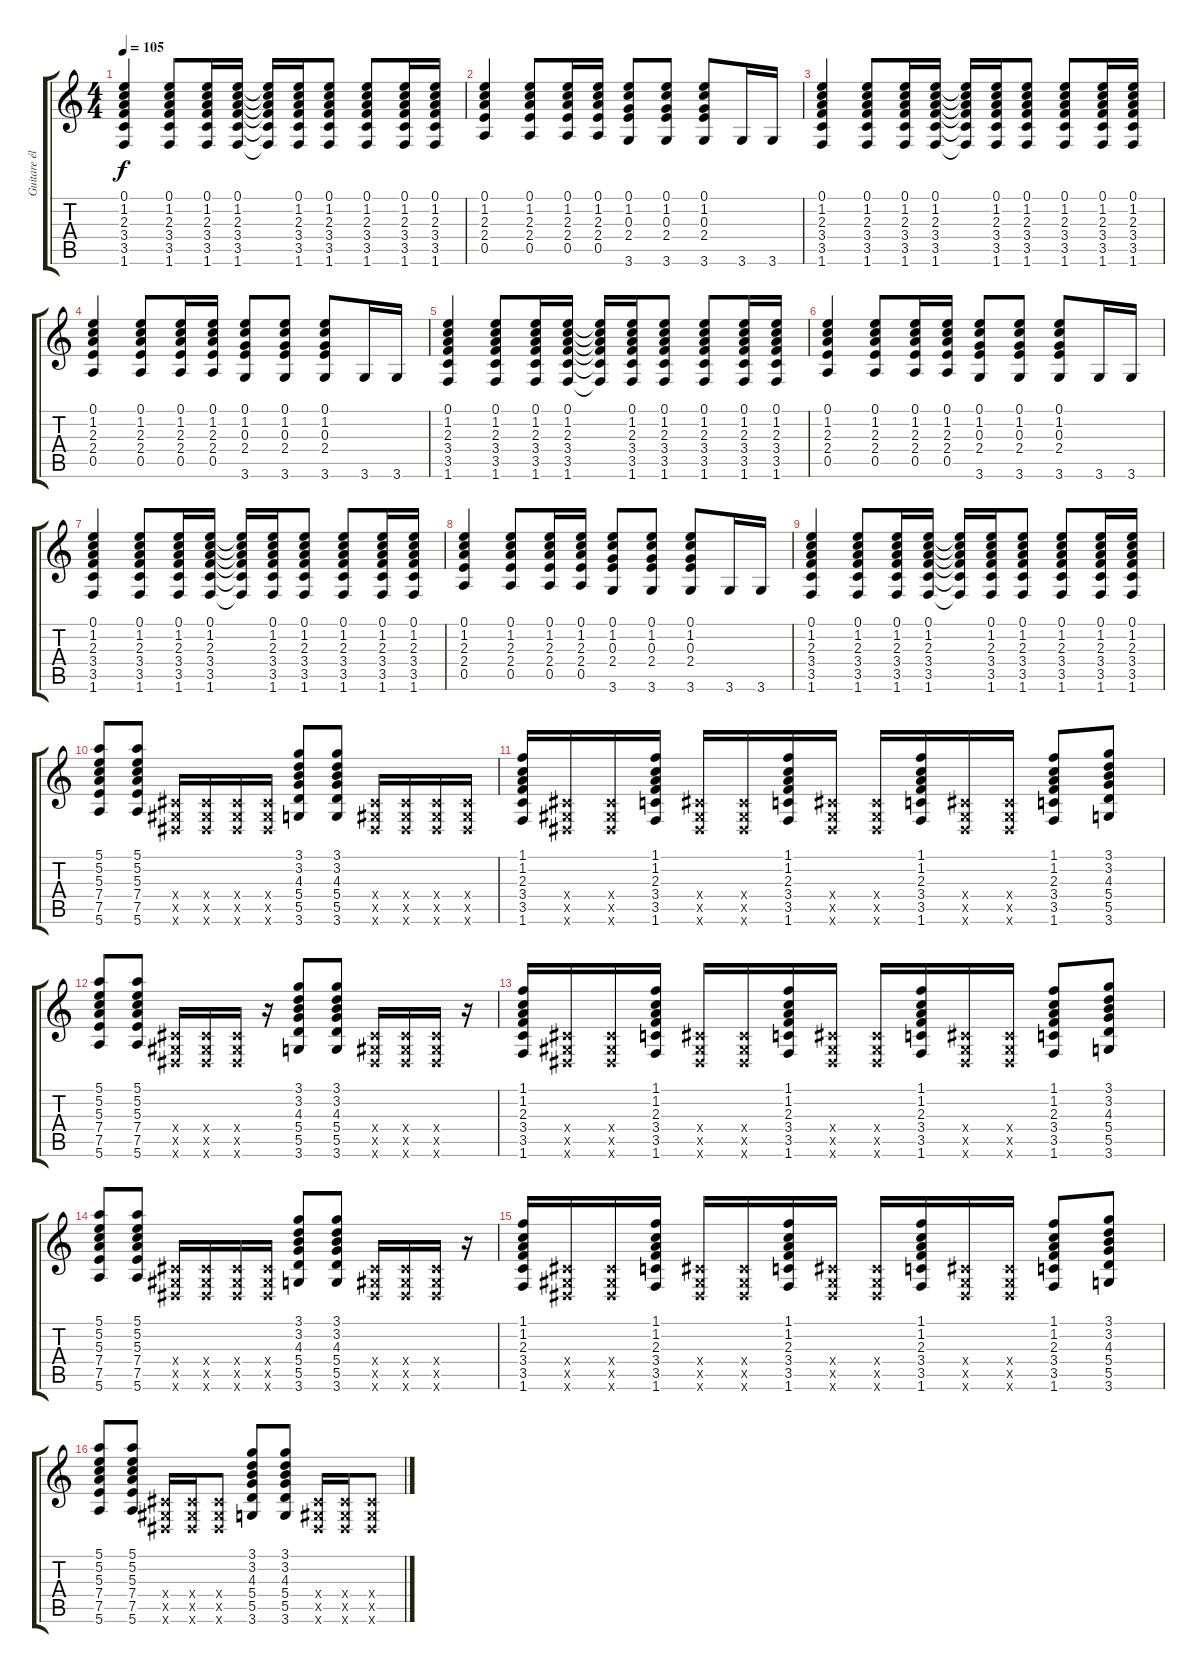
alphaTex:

\track ("Guitare électrique" "Guitare él") {instrument electricguitarclean}
\staff {score tabs}
\tuning (E4 B3 G3 D3 A2 E2) {hide}
\ts (4 4)
\tempo 105
\clef g2
\ks c
(0.1 1.2 2.3 3.4 3.5 1.6).4{dy f} (0.1 1.2 2.3 3.4 3.5 1.6).8 (0.1 1.2 2.3 3.4 3.5 1.6).16 (0.1 1.2 2.3 3.4 3.5 1.6).16 (0.1{t} 1.2{t} 2.3{t} 3.4{t} 3.5{t} 1.6{t}).16 (0.1 1.2 2.3 3.4 3.5 1.6).16 (0.1 1.2 2.3 3.4 3.5 1.6).8 (0.1 1.2 2.3 3.4 3.5 1.6).8 (0.1 1.2 2.3 3.4 3.5 1.6).16 (0.1 1.2 2.3 3.4 3.5 1.6).16 |
(0.1 1.2 2.3 2.4 0.5).4 (0.1 1.2 2.3 2.4 0.5).8 (0.1 1.2 2.3 2.4 0.5).16 (0.1 1.2 2.3 2.4 0.5).16 (0.1 1.2 0.3 2.4 3.6).8 (0.1 1.2 0.3 2.4 3.6).8 (0.1 1.2 0.3 2.4 3.6).8 3.6.16 3.6.16 |
(0.1 1.2 2.3 3.4 3.5 1.6).4 (0.1 1.2 2.3 3.4 3.5 1.6).8 (0.1 1.2 2.3 3.4 3.5 1.6).16 (0.1 1.2 2.3 3.4 3.5 1.6).16 (0.1{t} 1.2{t} 2.3{t} 3.4{t} 3.5{t} 1.6{t}).16 (0.1 1.2 2.3 3.4 3.5 1.6).16 (0.1 1.2 2.3 3.4 3.5 1.6).8 (0.1 1.2 2.3 3.4 3.5 1.6).8 (0.1 1.2 2.3 3.4 3.5 1.6).16 (0.1 1.2 2.3 3.4 3.5 1.6).16 |
(0.1 1.2 2.3 2.4 0.5).4 (0.1 1.2 2.3 2.4 0.5).8 (0.1 1.2 2.3 2.4 0.5).16 (0.1 1.2 2.3 2.4 0.5).16 (0.1 1.2 0.3 2.4 3.6).8 (0.1 1.2 0.3 2.4 3.6).8 (0.1 1.2 0.3 2.4 3.6).8 3.6.16 3.6.16 |
(0.1 1.2 2.3 3.4 3.5 1.6).4 (0.1 1.2 2.3 3.4 3.5 1.6).8 (0.1 1.2 2.3 3.4 3.5 1.6).16 (0.1 1.2 2.3 3.4 3.5 1.6).16 (0.1{t} 1.2{t} 2.3{t} 3.4{t} 3.5{t} 1.6{t}).16 (0.1 1.2 2.3 3.4 3.5 1.6).16 (0.1 1.2 2.3 3.4 3.5 1.6).8 (0.1 1.2 2.3 3.4 3.5 1.6).8 (0.1 1.2 2.3 3.4 3.5 1.6).16 (0.1 1.2 2.3 3.4 3.5 1.6).16 |
(0.1 1.2 2.3 2.4 0.5).4 (0.1 1.2 2.3 2.4 0.5).8 (0.1 1.2 2.3 2.4 0.5).16 (0.1 1.2 2.3 2.4 0.5).16 (0.1 1.2 0.3 2.4 3.6).8 (0.1 1.2 0.3 2.4 3.6).8 (0.1 1.2 0.3 2.4 3.6).8 3.6.16 3.6.16 |
(0.1 1.2 2.3 3.4 3.5 1.6).4 (0.1 1.2 2.3 3.4 3.5 1.6).8 (0.1 1.2 2.3 3.4 3.5 1.6).16 (0.1 1.2 2.3 3.4 3.5 1.6).16 (0.1{t} 1.2{t} 2.3{t} 3.4{t} 3.5{t} 1.6{t}).16 (0.1 1.2 2.3 3.4 3.5 1.6).16 (0.1 1.2 2.3 3.4 3.5 1.6).8 (0.1 1.2 2.3 3.4 3.5 1.6).8 (0.1 1.2 2.3 3.4 3.5 1.6).16 (0.1 1.2 2.3 3.4 3.5 1.6).16 |
(0.1 1.2 2.3 2.4 0.5).4 (0.1 1.2 2.3 2.4 0.5).8 (0.1 1.2 2.3 2.4 0.5).16 (0.1 1.2 2.3 2.4 0.5).16 (0.1 1.2 0.3 2.4 3.6).8 (0.1 1.2 0.3 2.4 3.6).8 (0.1 1.2 0.3 2.4 3.6).8 3.6.16 3.6.16 |
(0.1 1.2 2.3 3.4 3.5 1.6).4 (0.1 1.2 2.3 3.4 3.5 1.6).8 (0.1 1.2 2.3 3.4 3.5 1.6).16 (0.1 1.2 2.3 3.4 3.5 1.6).16 (0.1{t} 1.2{t} 2.3{t} 3.4{t} 3.5{t} 1.6{t}).16 (0.1 1.2 2.3 3.4 3.5 1.6).16 (0.1 1.2 2.3 3.4 3.5 1.6).8 (0.1 1.2 2.3 3.4 3.5 1.6).8 (0.1 1.2 2.3 3.4 3.5 1.6).16 (0.1 1.2 2.3 3.4 3.5 1.6).16 |
(5.1 5.2 5.3 7.4 7.5 5.6).8 (5.1 5.2 5.3 7.4 7.5 5.6).8 (-1.4{x} -1.5{x} -1.6{x}).16 (-1.4{x} -1.5{x} -1.6{x}).16 (-1.4{x} -1.5{x} -1.6{x}).16 (-1.4{x} -1.5{x} -1.6{x}).16 (3.1 3.2 4.3 5.4 5.5 3.6).8 (3.1 3.2 4.3 5.4 5.5 3.6).8 (-1.4{x} -1.5{x} -1.6{x}).16 (-1.4{x} -1.5{x} -1.6{x}).16 (-1.4{x} -1.5{x} -1.6{x}).16 (-1.4{x} -1.5{x} -1.6{x}).16 |
(1.1 1.2 2.3 3.4 3.5 1.6).16 (-1.4{x} -1.5{x} -1.6{x}).16 (-1.4{x} -1.5{x} -1.6{x}).16 (1.1 1.2 2.3 3.4 3.5 1.6).16 (-1.4{x} -1.5{x} -1.6{x}).16 (-1.4{x} -1.5{x} -1.6{x}).16 (1.1 1.2 2.3 3.4 3.5 1.6).16 (-1.4{x} -1.5{x} -1.6{x}).16 (-1.4{x} -1.5{x} -1.6{x}).16 (1.1 1.2 2.3 3.4 3.5 1.6).16 (-1.4{x} -1.5{x} -1.6{x}).16 (-1.4{x} -1.5{x} -1.6{x}).16 (1.1 1.2 2.3 3.4 3.5 1.6).8 (3.1 3.2 4.3 5.4 5.5 3.6).8 |
(5.1 5.2 5.3 7.4 7.5 5.6).8 (5.1 5.2 5.3 7.4 7.5 5.6).8 (-1.4{x} -1.5{x} -1.6{x}).16 (-1.4{x} -1.5{x} -1.6{x}).16 (-1.4{x} -1.5{x} -1.6{x}).16 r.16 (3.1 3.2 4.3 5.4 5.5 3.6).8 (3.1 3.2 4.3 5.4 5.5 3.6).8 (-1.4{x} -1.5{x} -1.6{x}).16 (-1.4{x} -1.5{x} -1.6{x}).16 (-1.4{x} -1.5{x} -1.6{x}).16 r.16 |
(1.1 1.2 2.3 3.4 3.5 1.6).16 (-1.4{x} -1.5{x} -1.6{x}).16 (-1.4{x} -1.5{x} -1.6{x}).16 (1.1 1.2 2.3 3.4 3.5 1.6).16 (-1.4{x} -1.5{x} -1.6{x}).16 (-1.4{x} -1.5{x} -1.6{x}).16 (1.1 1.2 2.3 3.4 3.5 1.6).16 (-1.4{x} -1.5{x} -1.6{x}).16 (-1.4{x} -1.5{x} -1.6{x}).16 (1.1 1.2 2.3 3.4 3.5 1.6).16 (-1.4{x} -1.5{x} -1.6{x}).16 (-1.4{x} -1.5{x} -1.6{x}).16 (1.1 1.2 2.3 3.4 3.5 1.6).8 (3.1 3.2 4.3 5.4 5.5 3.6).8 |
(5.1 5.2 5.3 7.4 7.5 5.6).8 (5.1 5.2 5.3 7.4 7.5 5.6).8 (-1.4{x} -1.5{x} -1.6{x}).16 (-1.4{x} -1.5{x} -1.6{x}).16 (-1.4{x} -1.5{x} -1.6{x}).16 (-1.4{x} -1.5{x} -1.6{x}).16 (3.1 3.2 4.3 5.4 5.5 3.6).8 (3.1 3.2 4.3 5.4 5.5 3.6).8 (-1.4{x} -1.5{x} -1.6{x}).16 (-1.4{x} -1.5{x} -1.6{x}).16 (-1.4{x} -1.5{x} -1.6{x}).16 r.16 |
(1.1 1.2 2.3 3.4 3.5 1.6).16 (-1.4{x} -1.5{x} -1.6{x}).16 (-1.4{x} -1.5{x} -1.6{x}).16 (1.1 1.2 2.3 3.4 3.5 1.6).16 (-1.4{x} -1.5{x} -1.6{x}).16 (-1.4{x} -1.5{x} -1.6{x}).16 (1.1 1.2 2.3 3.4 3.5 1.6).16 (-1.4{x} -1.5{x} -1.6{x}).16 (-1.4{x} -1.5{x} -1.6{x}).16 (1.1 1.2 2.3 3.4 3.5 1.6).16 (-1.4{x} -1.5{x} -1.6{x}).16 (-1.4{x} -1.5{x} -1.6{x}).16 (1.1 1.2 2.3 3.4 3.5 1.6).8 (3.1 3.2 4.3 5.4 5.5 3.6).8 |
(5.1 5.2 5.3 7.4 7.5 5.6).8 (5.1 5.2 5.3 7.4 7.5 5.6).8 (-1.4{x} -1.5{x} -1.6{x}).16 (-1.4{x} -1.5{x} -1.6{x}).16 (-1.4{x} -1.5{x} -1.6{x}).8 (3.1 3.2 4.3 5.4 5.5 3.6).8 (3.1 3.2 4.3 5.4 5.5 3.6).8 (-1.4{x} -1.5{x} -1.6{x}).16 (-1.4{x} -1.5{x} -1.6{x}).16 (-1.4{x} -1.5{x} -1.6{x}).8
